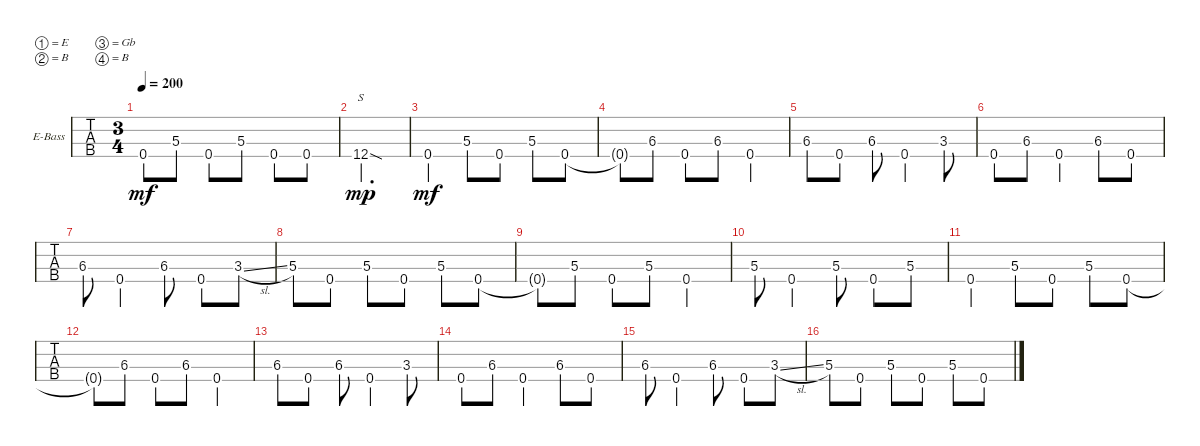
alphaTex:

\bracketExtendMode groupsimilarinstruments
\firstSystemTrackNameOrientation horizontal
\otherSystemsTrackNameOrientation horizontal
\track ("Electric Bass" "E-Bass") {instrument electricbassfinger}
\staff {tabs}
\tuning (E2 B1 Gb1 B0)
\ts (3 4)
\tempo 200
\clef f4
\ks c
0.4.8{dy mf} 5.3.8 0.4.8 5.3.8 0.4.8 0.4.8 |
12.4{sod}.2{s d dy mp} |
0.4.4{dy mf} 5.3.8 0.4.8 5.3.8 0.4.8 |
0.4{t}.8 6.3.8 0.4.8 6.3.8 0.4.4 |
6.3.8 0.4.8 6.3.8 0.4.4 3.3.8 |
0.4.8 6.3.8 0.4.4 6.3.8 0.4.8 |
6.3.8 0.4.4 6.3.8 0.4.8 3.3{sl}.8 |
5.3.8 0.4.8 5.3.8 0.4.8 5.3.8 0.4.8 |
0.4{t}.8 5.3.8 0.4.8 5.3.8 0.4.4 |
5.3.8 0.4.4 5.3.8 0.4.8 5.3.8 |
0.4.4 5.3.8 0.4.8 5.3.8 0.4.8 |
0.4{t}.8 6.3.8 0.4.8 6.3.8 0.4.4 |
6.3.8 0.4.8 6.3.8 0.4.4 3.3.8 |
0.4.8 6.3.8 0.4.4 6.3.8 0.4.8 |
6.3.8 0.4.4 6.3.8 0.4.8 3.3{sl}.8 |
5.3.8 0.4.8 5.3.8 0.4.8 5.3.8 0.4.8
